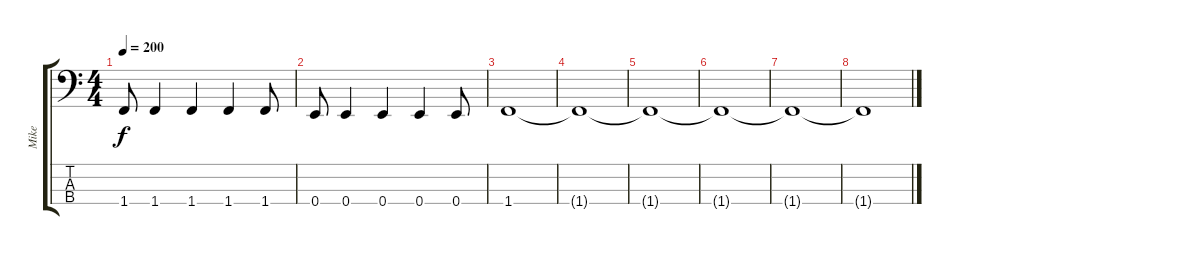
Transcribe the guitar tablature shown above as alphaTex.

\track ("Mike" "Mike") {instrument electricbasspick}
\staff {score tabs}
\tuning (G2 D2 A1 E1) {hide}
\ts (4 4)
\tempo 200
\clef f4
\ks c
1.4.8{dy f} 1.4.4 1.4.4 1.4.4 1.4.8 |
0.4.8 0.4.4 0.4.4 0.4.4 0.4.8 |
1.4.1 |
1.4{t}.1 |
1.4{t}.1 |
1.4{t}.1 |
1.4{t}.1 |
1.4{t}.1
